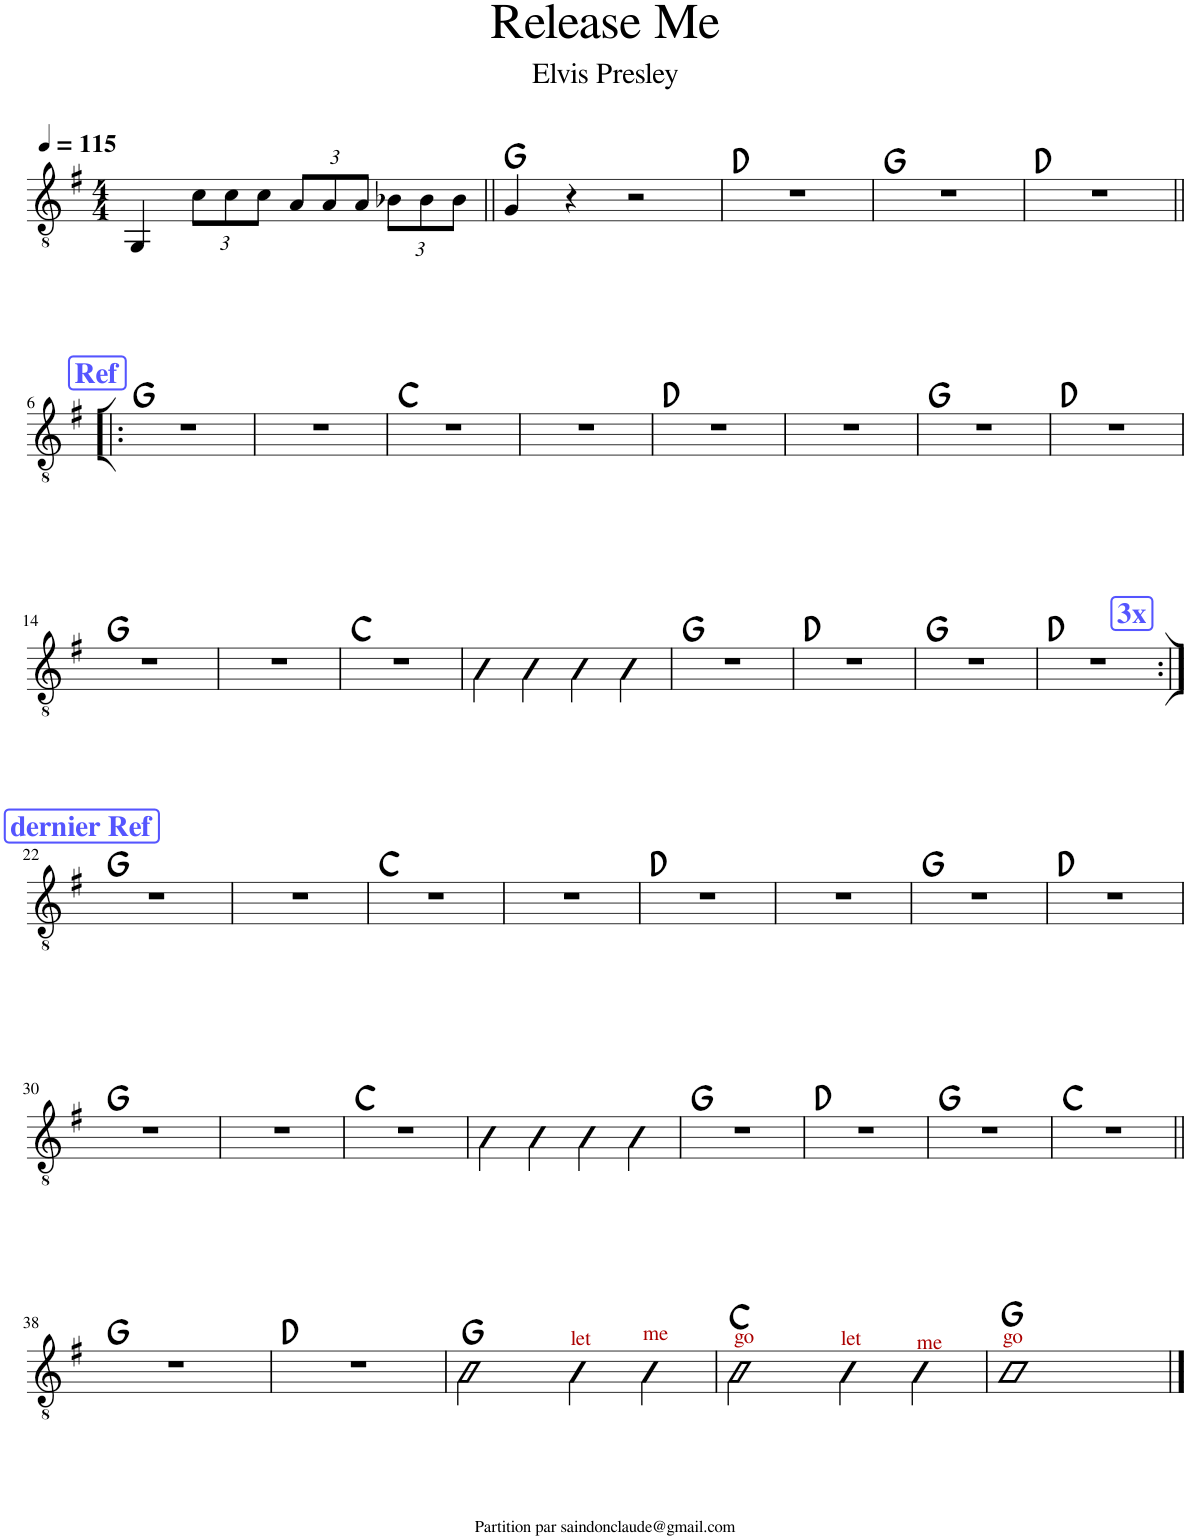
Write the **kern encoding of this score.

**kern	**harte
*part1	*part1
*staff1	*
*I"Classical Guitar	*
*I'Guit.	*
*clefGv2	*
*k[f#]	*
*M4/4	*
*MM115	*
=1	=1
4GG/	.
*Xbrackettup	*
12c\L	.
12c\	.
12c\J	.
12A/L	.
12A/	.
12A/J	.
12B-X\L	.
12B-\	.
12B-\J	.
=2||	=2||
4G/	G:maj
4r	.
2r	.
=3	=3
1r	D:maj
=4	=4
1r	G:maj
=5	=5
1r	D:maj
!!LO:LB:g=z
!!LO:REH:place=s1:a:B:cj:color=#5555FF:fs=14:t=Ref
=6!|:	=6!|:
1r	G:maj
=7	=7
1r	.
=8	=8
1r	C:maj
=9	=9
1r	.
=10	=10
1r	D:maj
=11	=11
1r	.
=12	=12
1r	G:maj
=13	=13
1r	D:maj
!!LO:LB:g=z
=14	=14
1r	G:maj
=15	=15
1r	.
=16	=16
1r	C:maj
=17	=17
4c\	.
4c\	.
4c\	.
4c\	.
=18	=18
1r	G:maj
=19	=19
1r	D:maj
=20	=20
1r	G:maj
!!LO:REH:place=s1:a:B:cj:color=#5555FF:fs=14:t=3x
=21	=21
1r	D:maj
!!LO:LB:g=z
!!LO:REH:place=s1:a:B:cj:color=#5555FF:fs=14:t=dernier Ref
=22:|!	=22:|!
1r	G:maj
=23	=23
1r	.
=24	=24
1r	C:maj
=25	=25
1r	.
=26	=26
1r	D:maj
=27	=27
1r	.
=28	=28
1r	G:maj
=29	=29
1r	D:maj
!!LO:LB:g=z
=30	=30
1r	G:maj
=31	=31
1r	.
=32	=32
1r	C:maj
=33	=33
4c\	.
4c\	.
4c\	.
4c\	.
=34	=34
1r	G:maj
=35	=35
1r	D:maj
=36	=36
1r	G:maj
=37	=37
1r	C:maj
!!LO:LB:g=z
=38||	=38||
1r	G:maj
=39	=39
1r	D:maj
=40	=40
2G\	G:maj
!LO:TX:a:color=#AA0000:t=let	!
4G\	.
!LO:TX:a:color=#AA0000:t=me	!
4G\	.
=41	=41
!LO:TX:a:color=#AA0000:t=go	!
2c\	C:maj
!LO:TX:a:color=#AA0000:t=let	!
4c\	.
!LO:TX:a:color=#AA0000:t=me	!
4c\	.
=42	=42
!LO:TX:a:color=#AA0000:t=go	!
1G	G:maj
==	==
*-	*-
